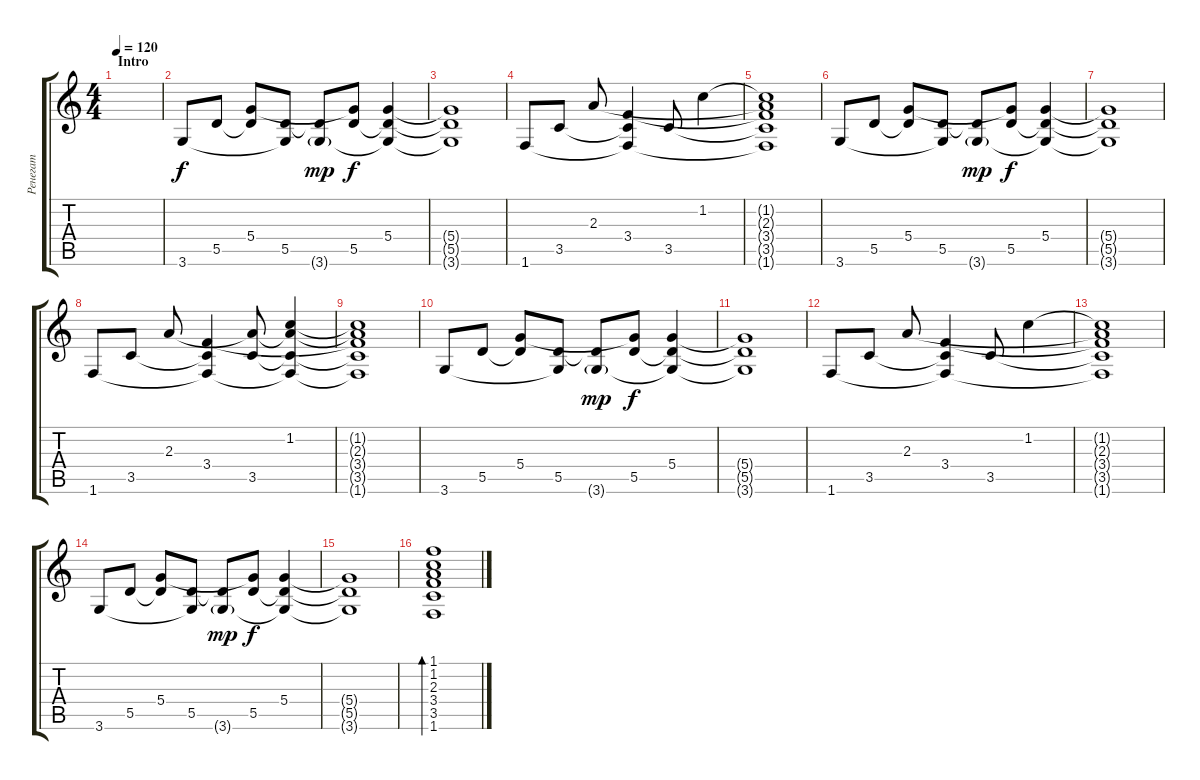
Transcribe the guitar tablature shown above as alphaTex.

\track ("Ренегат" "Ренегат") {instrument electricguitarjazz}
\staff {score tabs}
\tuning (E4 B3 G3 D3 A2 E2) {hide}
\ts (4 4)
\section ("" "Intro")
\tempo 120
\clef g2
\ks c
|
3.6.8 5.5.8 (5.4 5.5{t}).8 (5.5 3.6{t}).8 (5.5{t} 3.6{g}).8{dy mp} (5.4{t} 5.5).8{dy f} (5.4 5.5{t} 3.6{t}).4 |
(5.4{t} 5.5{t} 3.6{t}).1 |
1.6.8 3.5.8 2.3.8 (3.4 3.5{t} 1.6{t}).4 3.5.8 1.2.4 |
(1.2{t} 2.3{t} 3.4{t} 3.5{t} 1.6{t}).1 |
3.6.8 5.5.8 (5.4 5.5{t}).8 (5.5 3.6{t}).8 (5.5{t} 3.6{g}).8{dy mp} (5.4{t} 5.5).8{dy f} (5.4 5.5{t} 3.6{t}).4 |
(5.4{t} 5.5{t} 3.6{t}).1 |
1.6.8 3.5.8 2.3.8 (3.4 3.5{t} 1.6{t}).4 (2.3{t} 3.5).8 (1.2 2.3{t} 3.5{t} 1.6{t}).4 |
(1.2{t} 2.3{t} 3.4{t} 3.5{t} 1.6{t}).1 |
3.6.8 5.5.8 (5.4 5.5{t}).8 (5.5 3.6{t}).8 (5.5{t} 3.6{g}).8{dy mp} (5.4{t} 5.5).8{dy f} (5.4 5.5{t} 3.6{t}).4 |
(5.4{t} 5.5{t} 3.6{t}).1 |
1.6.8 3.5.8 2.3.8 (3.4 3.5{t} 1.6{t}).4 3.5.8 1.2.4 |
(1.2{t} 2.3{t} 3.4{t} 3.5{t} 1.6{t}).1 |
3.6.8 5.5.8 (5.4 5.5{t}).8 (5.5 3.6{t}).8 (5.5{t} 3.6{g}).8{dy mp} (5.4{t} 5.5).8{dy f} (5.4 5.5{t} 3.6{t}).4 |
(5.4{t} 5.5{t} 3.6{t}).1 |
(1.1 1.2 2.3 3.4 3.5 1.6).1{bd 240}
